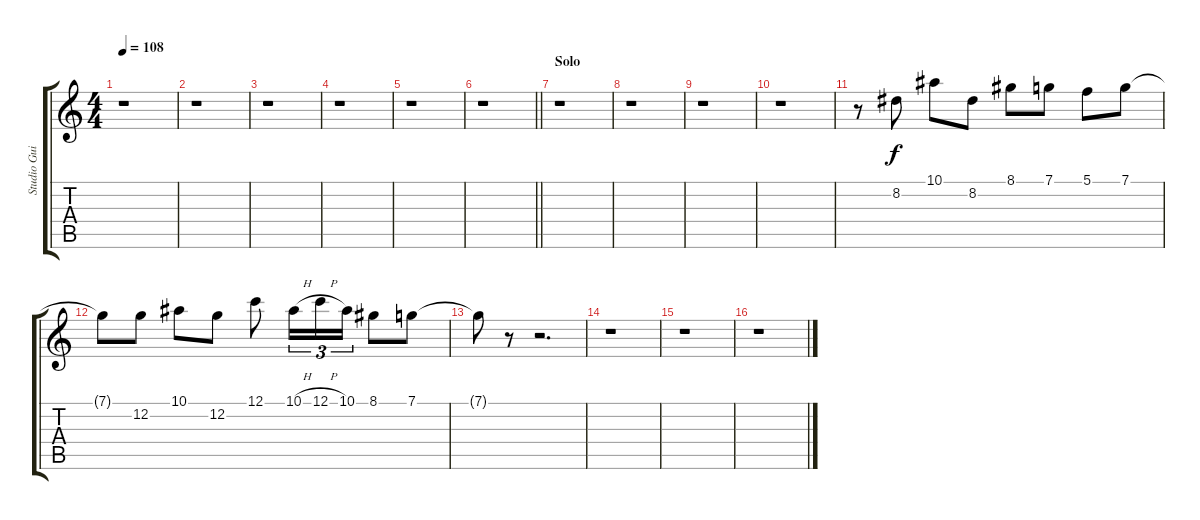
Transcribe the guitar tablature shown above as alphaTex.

\track ("Studio Guitar" "Studio Gui") {instrument distortionguitar}
\staff {score tabs}
\tuning (C4 G3 Eb3 Bb2 F2 C2) {hide}
\ts (4 4)
\tempo 108
\clef g2
\ks c
r.1{dy fff} |
r.1 |
r.1 |
r.1 |
r.1 |
\barLineRight lightlight
r.1 |
\section ("" "Solo")
r.1 |
r.1 |
r.1 |
r.1 |
r.8 8.2.8{dy f} 10.1.8 8.2.8 8.1.8 7.1.8 5.1.8 7.1.8 |
7.1{t}.8 12.2.8 10.1.8 12.2.8 12.1.8 10.1{h}.16{tu (3 2)} 12.1{h}.16{tu (3 2)} 10.1.16{tu (3 2)} 8.1.8 7.1.8 |
7.1{t}.8 r.8 r.2{d} |
r.1 |
r.1 |
r.1
